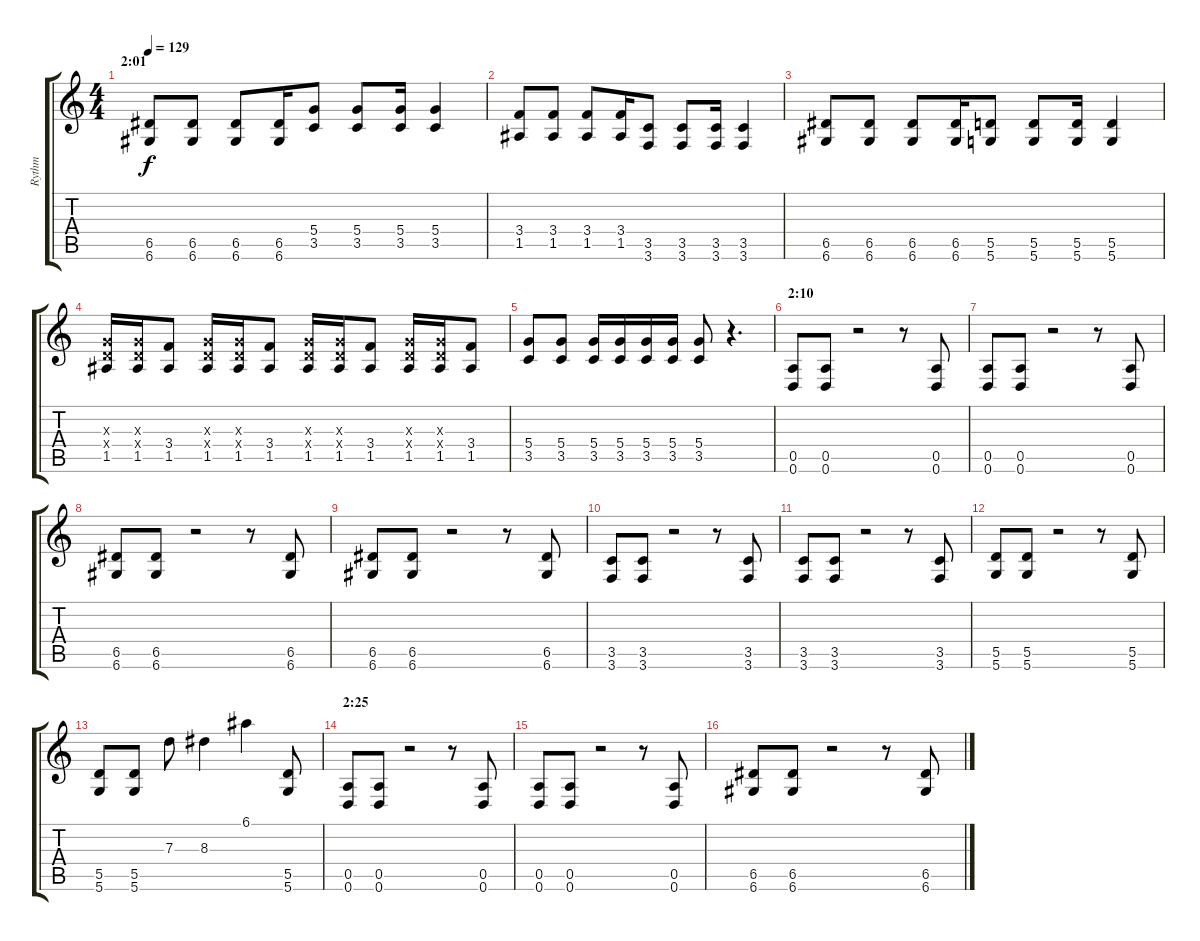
\track ("Rythm" "Rythm") {instrument distortionguitar}
\staff {score tabs}
\tuning (E4 B3 G3 D3 A2 D2) {hide}
\ts (4 4)
\section ("" "2:01")
\tempo 129
\clef g2
\ks c
(6.5 6.6).8{dy f} (6.5 6.6).8 (6.5 6.6).8 (6.5 6.6).16 (5.4 3.5).8 (5.4 3.5).8 (5.4 3.5).16 (5.4 3.5).4 |
(3.4 1.5).8 (3.4 1.5).8 (3.4 1.5).8 (3.4 1.5).16 (3.5 3.6).8 (3.5 3.6).8 (3.5 3.6).16 (3.5 3.6).4 |
(6.5 6.6).8 (6.5 6.6).8 (6.5 6.6).8 (6.5 6.6).16 (5.5 5.6).8 (5.5 5.6).8 (5.5 5.6).16 (5.5 5.6).4 |
(0.3{x} 0.4{x} 1.5).16 (0.3{x} 0.4{x} 1.5).16 (3.4 1.5).8 (0.3{x} 0.4{x} 1.5).16 (0.3{x} 0.4{x} 1.5).16 (3.4 1.5).8 (0.3{x} 0.4{x} 1.5).16 (0.3{x} 0.4{x} 1.5).16 (3.4 1.5).8 (0.3{x} 0.4{x} 1.5).16 (0.3{x} 0.4{x} 1.5).16 (3.4 1.5).8 |
(5.4 3.5).8 (5.4 3.5).8 (5.4 3.5).16 (5.4 3.5).16 (5.4 3.5).16 (5.4 3.5).16 (5.4 3.5).8 r.4{d} |
\section ("" "2:10")
(0.5 0.6).8 (0.5 0.6).8 r.2 r.8 (0.5 0.6).8 |
(0.5 0.6).8 (0.5 0.6).8 r.2 r.8 (0.5 0.6).8 |
(6.5 6.6).8 (6.5 6.6).8 r.2 r.8 (6.5 6.6).8 |
(6.5 6.6).8 (6.5 6.6).8 r.2 r.8 (6.5 6.6).8 |
(3.5 3.6).8 (3.5 3.6).8 r.2 r.8 (3.5 3.6).8 |
(3.5 3.6).8 (3.5 3.6).8 r.2 r.8 (3.5 3.6).8 |
(5.5 5.6).8 (5.5 5.6).8 r.2 r.8 (5.5 5.6).8 |
(5.5 5.6).8 (5.5 5.6).8 7.3.8{instrument electricguitarclean} 8.3.4 6.1.4 (5.5 5.6).8{instrument distortionguitar} |
\section ("" "2:25")
(0.5 0.6).8 (0.5 0.6).8 r.2 r.8 (0.5 0.6).8 |
(0.5 0.6).8 (0.5 0.6).8 r.2 r.8 (0.5 0.6).8 |
(6.5 6.6).8 (6.5 6.6).8 r.2 r.8 (6.5 6.6).8
